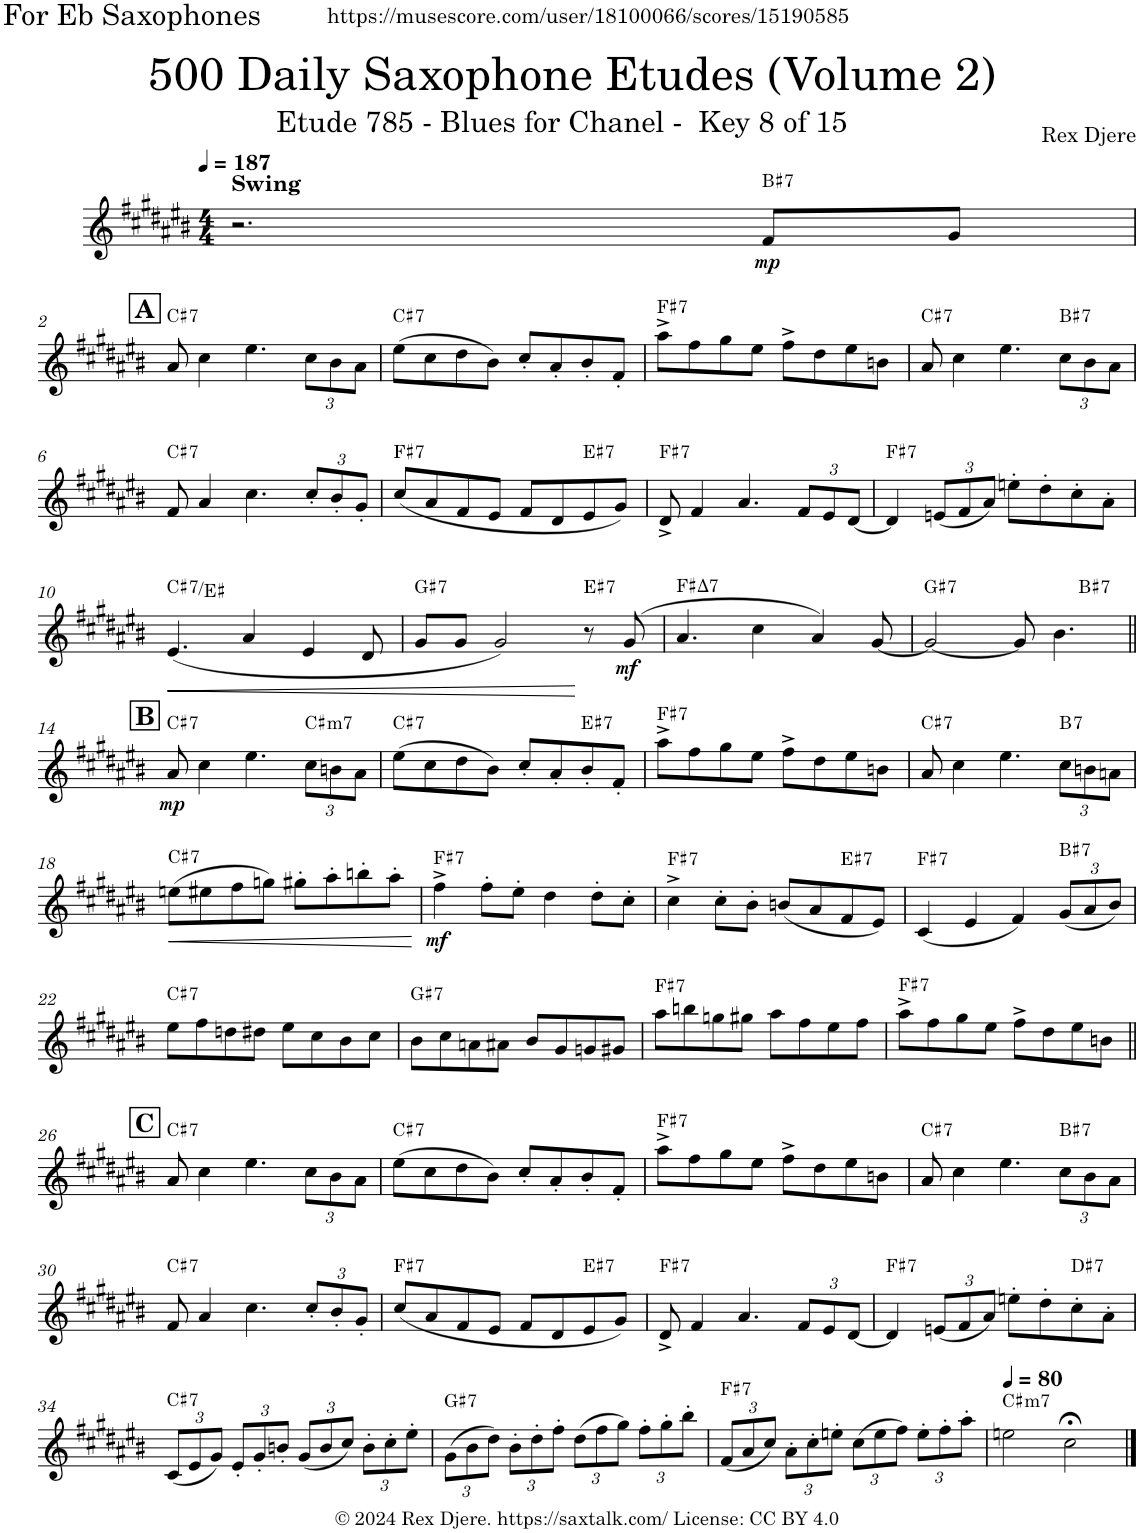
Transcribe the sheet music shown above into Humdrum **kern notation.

**kern	**dynam	**harte
*part1	*part1	*part1
*staff1	*staff1	*
*I"Alto Saxophone	*	*
*I'A. Sax.	*	*
*clefG2	*	*
*Trd5c9	*	*
*k[f#c#g#d#a#e#b#]	*	*
*M4/4	*	*
*MM187	*	*
=1	=1	=1
!LO:TX:a:B:t=Swing	!	!
2.r	.	.
!	!LO:DY:b	!LO:H:kt=7
8f#/L	mp	B#:7
8g#/J	.	.
!!LO:LB:g=z
!!LO:REH:place=s1:a:B:cj:fs=14:t=A
=2	=2	=2
!	!	!LO:H:kt=7
8a#/	.	C#:7
4cc#\	.	.
4.ee#\	.	.
*Xbrackettup	*	*
12cc#\L	.	.
12b#\	.	.
12a#\J	.	.
=3	=3	=3
!	!	!LO:H:kt=7
(8ee#\L	.	C#:7
8cc#\	.	.
8dd#\	.	.
8b#\J)	.	.
8cc#'/L	.	.
8a#'/	.	.
8b#'/	.	.
8f#'/J	.	.
=4	=4	=4
!	!	!LO:H:kt=7
8aa#^\L	.	F#:7
8ff#\	.	.
8gg#\	.	.
8ee#\J	.	.
8ff#^\L	.	.
8dd#\	.	.
8ee#\	.	.
8bn\J	.	.
=5	=5	=5
!	!	!LO:H:kt=7
8a#/	.	C#:7
4cc#\	.	.
4.ee#\	.	.
!	!	!LO:H:kt=7
12cc#\L	.	B#:7
12b#\	.	.
12a#\J	.	.
!!LO:LB:g=z
=6	=6	=6
!	!	!LO:H:kt=7
8f#/	.	C#:7
4a#/	.	.
4.cc#\	.	.
12cc#'/L	.	.
12b#'/	.	.
12g#'/J	.	.
=7	=7	=7
!	!	!LO:H:kt=7
(8cc#/L	.	F#:7
8a#/	.	.
8f#/	.	.
8e#/J	.	.
8f#/L	.	.
8d#/	.	.
!	!	!LO:H:kt=7
8e#/	.	E#:7
8g#/J)	.	.
=8	=8	=8
!	!	!LO:H:kt=7
8d#^/	.	F#:7
4f#/	.	.
4.a#/	.	.
12f#/L	.	.
12e#/	.	.
[12d#/J	.	.
=9	=9	=9
!	!	!LO:H:kt=7
4d#/]	.	F#:7
(12en/L	.	.
12f#/	.	.
12a#/J)	.	.
8een'\L	.	.
8dd#'\	.	.
8cc#'\	.	.
8a#'\J	.	.
!!LO:LB:g=z
=10	=10	=10
!	!LO:HP:b	!LO:H:kt=7
(4.e#/	<	C#:7/3
4a#/	.	.
4e#/	.	.
8d#/	.	.
=11	=11	=11
!	!	!LO:H:kt=7
8g#/L	.	G#:7
8g#/J	.	.
2g#/)	.	.
!	!	!LO:H:kt=7
8r	[	E#:7
!	!LO:DY:b	!
(8g#/	mf	.
=12	=12	=12
!	!	!LO:H:kt=7
4.a#/	.	F#:maj7
4cc#\	.	.
4a#/)	.	.
[8g#/	.	.
=13	=13	=13
!	!	!LO:H:kt=7
*^	*	*
2g#/_	2.ryy	.	G#:7
8g#/]	.	.	.
4.b#\	.	.	.
!	!	!	!LO:H:kt=7
.	4ryy	.	B#:7
!!LO:LB:g=z	!!
!!LO:REH:place=s1:a:B:cj:fs=14:t=B	!!
=14||	=14||	=14||	=14||
!	!	!LO:DY:b	!LO:H:kt=7
*v	*v	*	*
8a#/	mp	C#:7
4cc#\	.	.
4.ee#\	.	.
!	!	!LO:H:kt=m7
12cc#\L	.	C#:min7
12bn\	.	.
12a#\J	.	.
=15	=15	=15
!	!	!LO:H:kt=7
(8ee#\L	.	C#:7
8cc#\	.	.
8dd#\	.	.
8b#\J)	.	.
8cc#'/L	.	.
8a#'/	.	.
!	!	!LO:H:kt=7
8b#'/	.	E#:7
8f#'/J	.	.
=16	=16	=16
!	!	!LO:H:kt=7
8aa#^\L	.	F#:7
8ff#\	.	.
8gg#\	.	.
8ee#\J	.	.
8ff#^\L	.	.
8dd#\	.	.
8ee#\	.	.
8bn\J	.	.
=17	=17	=17
!	!	!LO:H:kt=7
8a#/	.	C#:7
4cc#\	.	.
4.ee#\	.	.
!	!	!LO:H:kt=7
12cc#\L	.	B:7
12bn\	.	.
12an\J	.	.
!!LO:LB:g=z
=18	=18	=18
!	!LO:HP:b	!LO:H:kt=7
(8een\L	<	C#:7
8ee#X\	.	.
8ff#\	.	.
8ggn\J)	.	.
8gg#X'\L	.	.
8aa#'\	.	.
8bbn'\	.	.
8aa#'\J	.	.
.	[	.
=19	=19	=19
!	!LO:DY:b	!LO:H:kt=7
4ff#^\	mf	F#:7
8ff#'\L	.	.
8ee#'\J	.	.
4dd#\	.	.
8dd#'\L	.	.
8cc#'\J	.	.
=20	=20	=20
!	!	!LO:H:kt=7
4cc#^\	.	F#:7
8cc#'\L	.	.
8b#'\J	.	.
(8bn/L	.	.
8a#/	.	.
!	!	!LO:H:kt=7
8f#/	.	E#:7
8e#/J)	.	.
=21	=21	=21
!	!	!LO:H:kt=7
(4c#/	.	F#:7
4e#/	.	.
4f#/)	.	.
!	!	!LO:H:kt=7
(12g#/L	.	B#:7
12a#/	.	.
12b#/J)	.	.
!!LO:LB:g=z
=22	=22	=22
!	!	!LO:H:kt=7
8ee#\L	.	C#:7
8ff#\	.	.
8ddn\	.	.
8dd#X\J	.	.
8ee#\L	.	.
8cc#\	.	.
8b#\	.	.
8cc#\J	.	.
=23	=23	=23
!	!	!LO:H:kt=7
8b#\L	.	G#:7
8cc#\	.	.
8an\	.	.
8a#X\J	.	.
8b#/L	.	.
8g#/	.	.
8gn/	.	.
8g#X/J	.	.
=24	=24	=24
!	!	!LO:H:kt=7
8aa#\L	.	F#:7
8bbn\	.	.
8ggn\	.	.
8gg#X\J	.	.
8aa#\L	.	.
8ff#\	.	.
8ee#\	.	.
8ff#\J	.	.
=25	=25	=25
!	!	!LO:H:kt=7
8aa#^\L	.	F#:7
8ff#\	.	.
8gg#\	.	.
8ee#\J	.	.
8ff#^\L	.	.
8dd#\	.	.
8ee#\	.	.
8bn\J	.	.
!!LO:LB:g=z
!!LO:REH:place=s1:a:B:cj:fs=14:t=C
=26||	=26||	=26||
!	!	!LO:H:kt=7
8a#/	.	C#:7
4cc#\	.	.
4.ee#\	.	.
12cc#\L	.	.
12b#\	.	.
12a#\J	.	.
=27	=27	=27
!	!	!LO:H:kt=7
(8ee#\L	.	C#:7
8cc#\	.	.
8dd#\	.	.
8b#\J)	.	.
8cc#'/L	.	.
8a#'/	.	.
8b#'/	.	.
8f#'/J	.	.
=28	=28	=28
!	!	!LO:H:kt=7
8aa#^\L	.	F#:7
8ff#\	.	.
8gg#\	.	.
8ee#\J	.	.
8ff#^\L	.	.
8dd#\	.	.
8ee#\	.	.
8bn\J	.	.
=29	=29	=29
!	!	!LO:H:kt=7
8a#/	.	C#:7
4cc#\	.	.
4.ee#\	.	.
!	!	!LO:H:kt=7
12cc#\L	.	B#:7
12b#\	.	.
12a#\J	.	.
!!LO:LB:g=z
=30	=30	=30
!	!	!LO:H:kt=7
8f#/	.	C#:7
4a#/	.	.
4.cc#\	.	.
12cc#'/L	.	.
12b#'/	.	.
12g#'/J	.	.
=31	=31	=31
!	!	!LO:H:kt=7
(8cc#/L	.	F#:7
8a#/	.	.
8f#/	.	.
8e#/J	.	.
8f#/L	.	.
8d#/	.	.
!	!	!LO:H:kt=7
8e#/	.	E#:7
8g#/J)	.	.
=32	=32	=32
!	!	!LO:H:kt=7
8d#^/	.	F#:7
4f#/	.	.
4.a#/	.	.
12f#/L	.	.
12e#/	.	.
[12d#/J	.	.
=33	=33	=33
!	!	!LO:H:kt=7
4d#/]	.	F#:7
(12en/L	.	.
12f#/	.	.
12a#/J)	.	.
8een'\L	.	.
8dd#'\	.	.
!	!	!LO:H:kt=7
8cc#'\	.	D#:7
8a#'\J	.	.
!!LO:LB:g=z
=34	=34	=34
!	!	!LO:H:kt=7
(12c#/L	.	C#:7
12e#/	.	.
12g#/J)	.	.
12e#'/L	.	.
12g#'/	.	.
12bn'/J	.	.
(12g#/L	.	.
12b/	.	.
12cc#/J)	.	.
12b'\L	.	.
12cc#'\	.	.
12ee#'\J	.	.
=35	=35	=35
!	!	!LO:H:kt=7
(12g#\L	.	G#:7
12b#\	.	.
12dd#\J)	.	.
12b#'\L	.	.
12dd#'\	.	.
12ff#'\J	.	.
(12dd#\L	.	.
12ff#\	.	.
12gg#\J)	.	.
12ff#'\L	.	.
12gg#'\	.	.
12bb#'\J	.	.
=36	=36	=36
!	!	!LO:H:kt=7
(12f#/L	.	F#:7
12a#/	.	.
12cc#/J)	.	.
12a#'\L	.	.
12cc#'\	.	.
12een'\J	.	.
(12cc#\L	.	.
12ee\	.	.
12ff#\J)	.	.
12ee'\L	.	.
12ff#'\	.	.
12aa#'\J	.	.
=37	=37	=37
*MM80	*	*
!	!	!LO:H:kt=m7
2een\	.	C#:min7
2cc#;<\	.	.
==	==	==
*-	*-	*-
